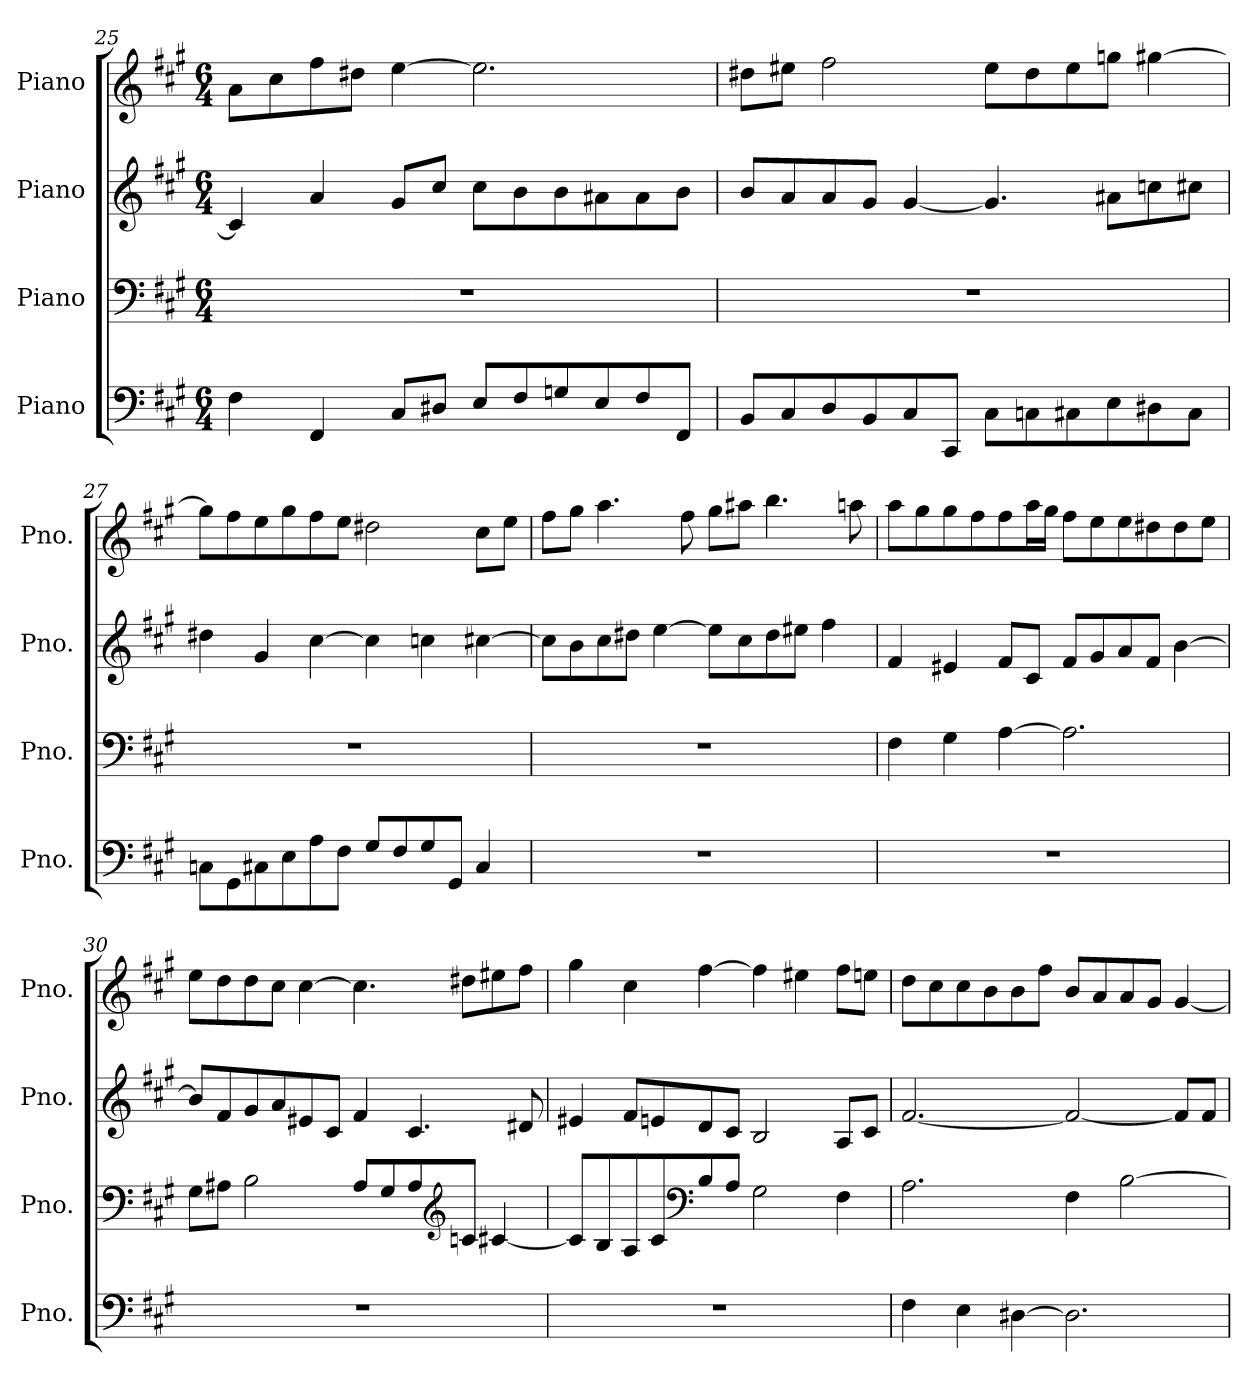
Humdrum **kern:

**kern	**kern	**kern	**kern
*part4	*part3	*part2	*part1
*staff4	*staff3	*staff2	*staff1
*I"Piano	*I"Piano	*I"Piano	*I"Piano
*I'Pno.	*I'Pno.	*I'Pno.	*I'Pno.
!!LO:LB:g=z
*clefF4	*clefF4	*clefG2	*clefG2
*k[f#c#g#]	*k[f#c#g#]	*k[f#c#g#]	*k[f#c#g#]
*M6/4	*M6/4	*M6/4	*M6/4
=25	=25	=25	=25
4F#i\	1.r	4c#j/]	8aZ\L
.	.	.	8cc#Z\
4FF#i/	.	4aj/	8ff#Z\
.	.	.	8dd#XZ\J
8C#i/L	.	8g#j/L	[4eeZ\
8D#Xi/J	.	8cc#j/J	.
8Ei/L	.	8cc#j\L	2.eeZ\]
8F#i/	.	8bj\	.
8Gni/	.	8bj\	.
8Ei/	.	8a#Xj\	.
8F#i/	.	8a#j\	.
8FF#i/J	.	8bj\J	.
=26	=26	=26	=26
8BBi/L	1.r	8bj/L	8dd#XZ\L
8C#i/	.	8aj/	8ee#XZ\J
8Di/	.	8aj/	2ff#Z\
8BBi/	.	8g#j/J	.
8C#i/	.	[4g#j/	.
8CC#i/J	.	.	.
8C#i\L	.	4.g#j/]	8ee#Z\L
8Cni\	.	.	8dd#Z\
8C#Xi\	.	.	8ee#Z\
8Ei\	.	8a#Xj\L	8ggnZ\J
8D#Xi\	.	8ccnj\	[4gg#XZ\
8C#i\J	.	8cc#Xj\J	.
!!LO:PB:g=z
=27	=27	=27	=27
8Cni\L	1.r	4dd#Xj\	8gg#Z\L]
8GG#i\	.	.	8ff#Z\
8C#Xi\	.	4g#j/	8eeZ\
8Ei\	.	.	8gg#Z\
8Ai\	.	[4cc#j\	8ff#Z\
8F#i\J	.	.	8eeZ\J
8G#i/L	.	4cc#j\]	2dd#XZ\
8F#i/	.	.	.
8G#i/	.	4ccnj\	.
8GG#i/J	.	.	.
4C#i/	.	[4cc#Xj\	8cc#Z\L
.	.	.	8eeZ\J
=28	=28	=28	=28
1.r	1.r	8cc#j\L]	8ff#Z\L
.	.	8bj\	8gg#Z\J
.	.	8cc#j\	4.aaZ\
.	.	8dd#Xj\J	.
.	.	[4eej\	.
.	.	.	8ff#Z\
.	.	8eej\L]	8gg#Z\L
.	.	8cc#j\	8aa#XZ\J
.	.	8dd#j\	4.bbZ\
.	.	8ee#Xj\J	.
.	.	4ff#j\	.
.	.	.	8aanZ\
!!LO:LB:g=z
=29	=29	=29	=29
1.r	4F#V\	4f#j/	8aaZ\L
.	.	.	8gg#Z\
.	4G#V\	4e#Xj/	8gg#Z\
.	.	.	8ff#Z\
.	[4AV\	8f#j/L	8ff#Z\
.	.	8c#j/J	16aaZ\L
.	.	.	16gg#Z\JJ
.	2.AV\]	8f#j/L	8ff#Z\L
.	.	8g#j/	8eeZ\
.	.	8aj/	8eeZ\
.	.	8f#j/J	8dd#XZ\
.	.	[4bj\	8dd#Z\
.	.	.	8eeZ\J
=30	=30	=30	=30
1.r	8G#V\L	8bj/L]	8eeZ\L
.	8A#XV\J	8f#j/	8ddZ\
.	2BV\	8g#j/	8ddZ\
.	.	8aj/	8cc#Z\J
.	.	8e#Xj/	[4cc#Z\
.	.	8c#j/J	.
.	8A#V/L	4f#j/	4.cc#Z\]
.	8G#V/	.	.
.	8A#V/	4.c#j/	.
*	*clefG2	*	*
.	8cnV/J	.	8dd#XZ\L
.	[4c#XV/	.	8ee#XZ\
.	.	8d#Xj/	8ff#Z\J
!!LO:LB:g=z
=31	=31	=31	=31
1.r	8c#V/L]	4e#Xj/	4gg#Z\
.	8BV/	.	.
.	8AV/	8f#j/L	4cc#Z\
.	8c#V/	8enj/	.
*	*clefF4	*	*
.	8BV/	8dj/	[4ff#Z\
.	8AV/J	8c#j/J	.
.	2G#V\	2Bj/	4ff#Z\]
.	.	.	4ee#XZ\
.	4F#V\	8Aj/L	8ff#Z\L
.	.	8c#j/J	8eenZ\J
=32	=32	=32	=32
4F#i\	2.AV\	[2.f#j/	8ddZ\L
.	.	.	8cc#Z\
4Ei\	.	.	8cc#Z\
.	.	.	8bZ\
[4D#Xi\	.	.	8bZ\
.	.	.	8ff#Z\J
2.D#i\]	4F#V\	2f#j/_	8bZ/L
.	.	.	8aZ/
.	[2BV\	.	8aZ/
.	.	.	8g#Z/J
.	.	8f#j/L]	[4g#Z/
.	.	8f#j/J	.
=	=	=	=
*-	*-	*-	*-
